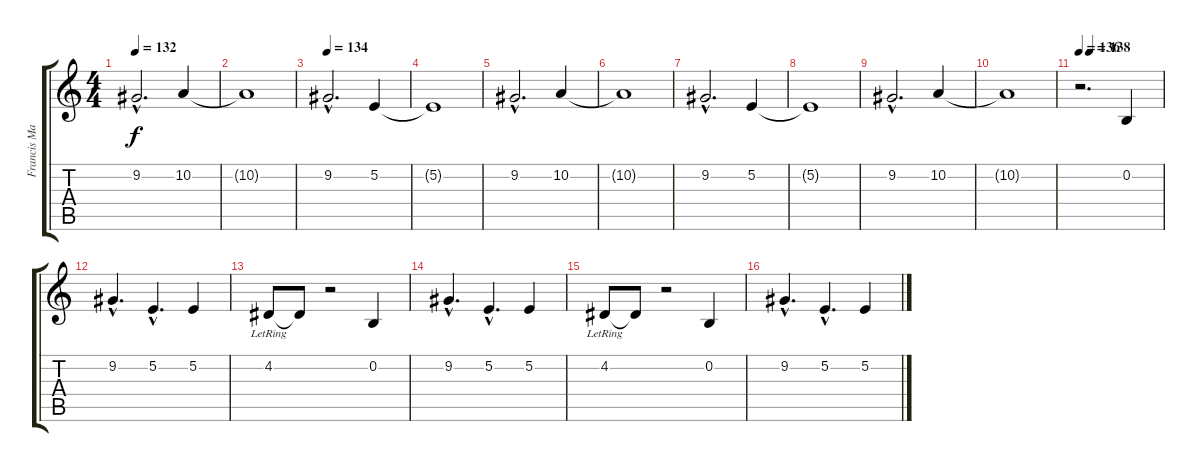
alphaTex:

\track ("Francis Mark-Vocals" "Francis Ma") {instrument clarinet}
\staff {score tabs}
\tuning (E4 B3 G3 D3 A2 E2) {hide}
\ts (4 4)
\tempo 132
\clef g2
\ks c
9.2{hac}.2{d dy f volume 15} 10.2.4{volume 5} |
10.2{t}.1 |
\tempo 134
9.2{hac}.2{d volume 15} 5.2.4{volume 4} |
5.2{t}.1 |
9.2{hac}.2{d volume 15} 10.2.4{volume 5} |
10.2{t}.1 |
9.2{hac}.2{d volume 15} 5.2.4{volume 4} |
5.2{t}.1 |
9.2{hac}.2{d volume 15} 10.2.4{volume 5} |
10.2{t}.1 |
\tempo 136
\tempo (138 0.125)
r.2{d volume 15} 0.2.4 |
9.2{hac}.4{d} 5.2{hac}.4{d} 5.2.4 |
4.2{lr}.8 4.2{t}.8 r.2 0.2.4 |
9.2{hac}.4{d} 5.2{hac}.4{d} 5.2.4 |
4.2{lr}.8 4.2{t}.8 r.2 0.2.4 |
9.2{hac}.4{d} 5.2{hac}.4{d} 5.2.4
